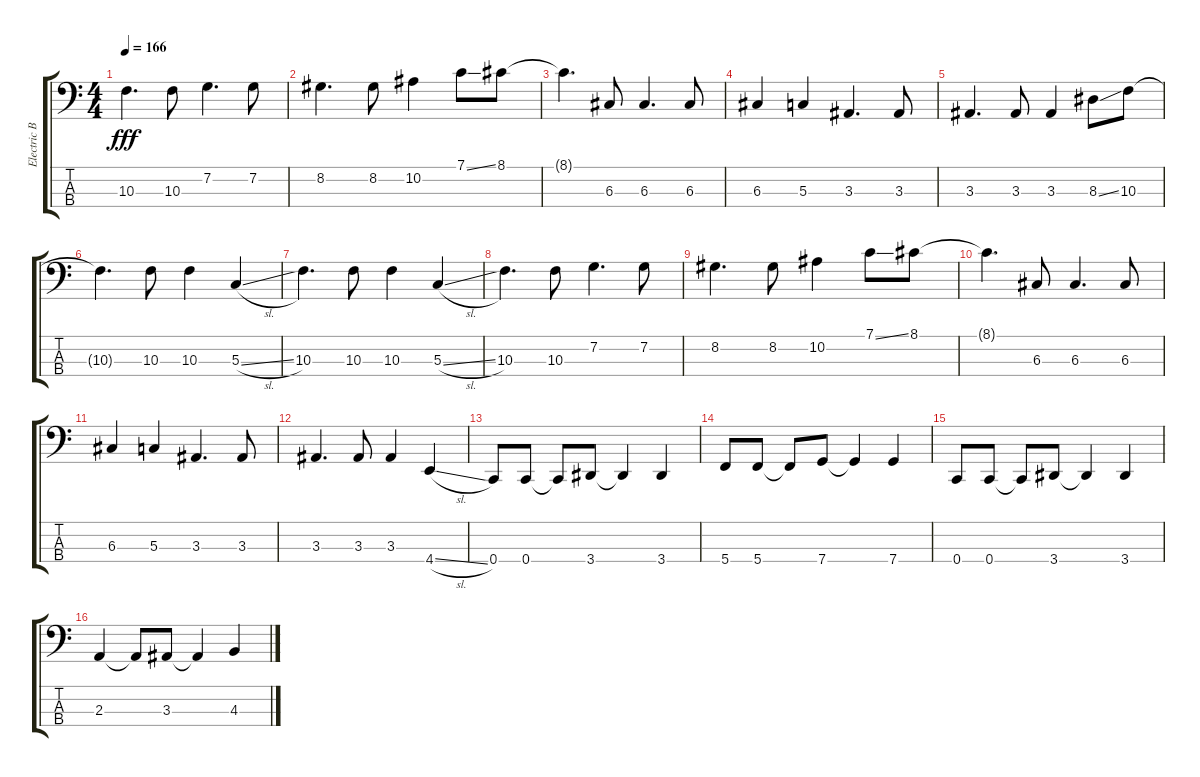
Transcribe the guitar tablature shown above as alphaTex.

\track ("Electric Bass" "Electric B") {instrument electricbassfinger}
\staff {score tabs}
\tuning (F2 C2 G1 C1) {hide}
\ts (4 4)
\tempo 166
\clef f4
\ks c
10.3.4{d dy fff} 10.3.8 7.2.4{d} 7.2.8 |
8.2.4{d} 8.2.8 10.2.4 7.1{ss}.8 8.1.8 |
8.1{t}.4{d} 6.3.8 6.3.4{d} 6.3.8 |
6.3.4 5.3.4 3.3.4{d} 3.3.8 |
3.3.4{d} 3.3.8 3.3.4 8.3{ss}.8 10.3.8 |
10.3{t}.4{d} 10.3.8 10.3.4 5.3{sl}.4 |
10.3.4{d} 10.3.8 10.3.4 5.3{sl}.4 |
10.3.4{d} 10.3.8 7.2.4{d} 7.2.8 |
8.2.4{d} 8.2.8 10.2.4 7.1{ss}.8 8.1.8 |
8.1{t}.4{d} 6.3.8 6.3.4{d} 6.3.8 |
6.3.4 5.3.4 3.3.4{d} 3.3.8 |
3.3.4{d} 3.3.8 3.3.4 4.4{sl}.4 |
0.4.8 0.4.8 0.4{t}.8 3.4.8 3.4{t}.4 3.4.4 |
5.4.8 5.4.8 5.4{t}.8 7.4.8 7.4{t}.4 7.4.4 |
0.4.8 0.4.8 0.4{t}.8 3.4.8 3.4{t}.4 3.4.4 |
2.3.4 2.3{t}.8 3.3.8 3.3{t}.4 4.3.4
